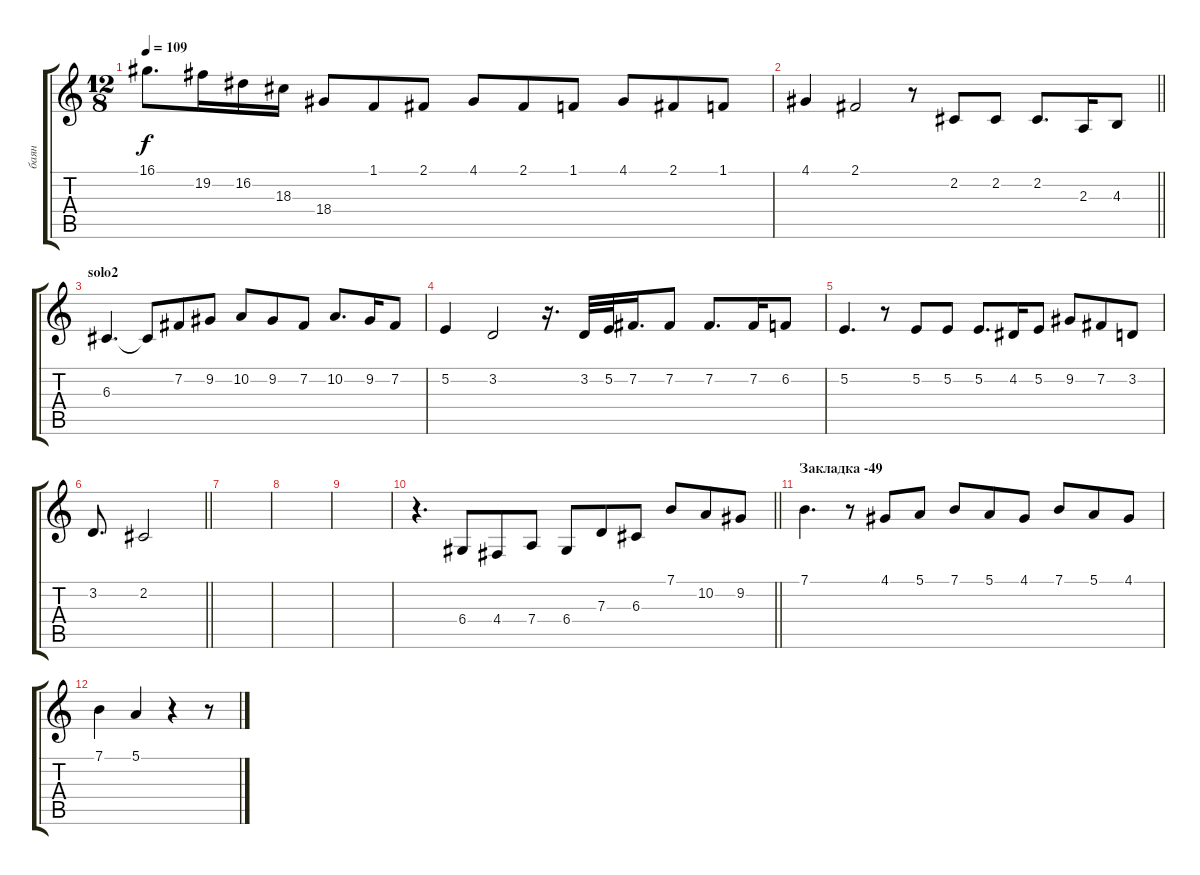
\track ("баян" "баян") {instrument accordion}
\staff {score tabs}
\tuning (E4 B3 G3 D3 A2 E2) {hide}
\ts (12 8)
\tempo 109
\clef g2
\ks c
16.1.8{d dy f} 19.2.16 16.2.16 18.3.16 18.4.8 1.1.8 2.1.8 4.1.8 2.1.8 1.1.8 4.1.8 2.1.8 1.1.8 |
\barLineRight lightlight
4.1.4 2.1.2 r.8 2.2.8{volume 10} 2.2.8 2.2.8{d} 2.3.16 4.3.8 |
\section ("" "solo2")
6.3.4{d} 6.3{t}.8 7.2.8 9.2.8 10.2.8 9.2.8 7.2.8 10.2.8{d} 9.2.16 7.2.8 |
5.2.4 3.2.2 r.16{d} 3.2.32 5.2.32 7.2.16{d} 7.2.8 7.2.8{d} 7.2.16 6.2.8 |
5.2.4{d} r.8 5.2.8 5.2.8 5.2.8{d} 4.2.16 5.2.8 9.2.8 7.2.8 3.2.8 |
\barLineRight lightlight
3.2.8{d} 2.2.2 |
|
|
|
\barLineRight lightlight
r.4{d} 6.4.8 4.4.8 7.4.8 6.4.8 7.3.8 6.3.8 7.1.8 10.2.8 9.2.8 |
\section ("" "Закладка -49")
7.1.4{d volume 7} r.8 4.1.8 5.1.8 7.1.8 5.1.8 4.1.8 7.1.8 5.1.8 4.1.8 |
7.1.4 5.1.4 r.4 r.8
